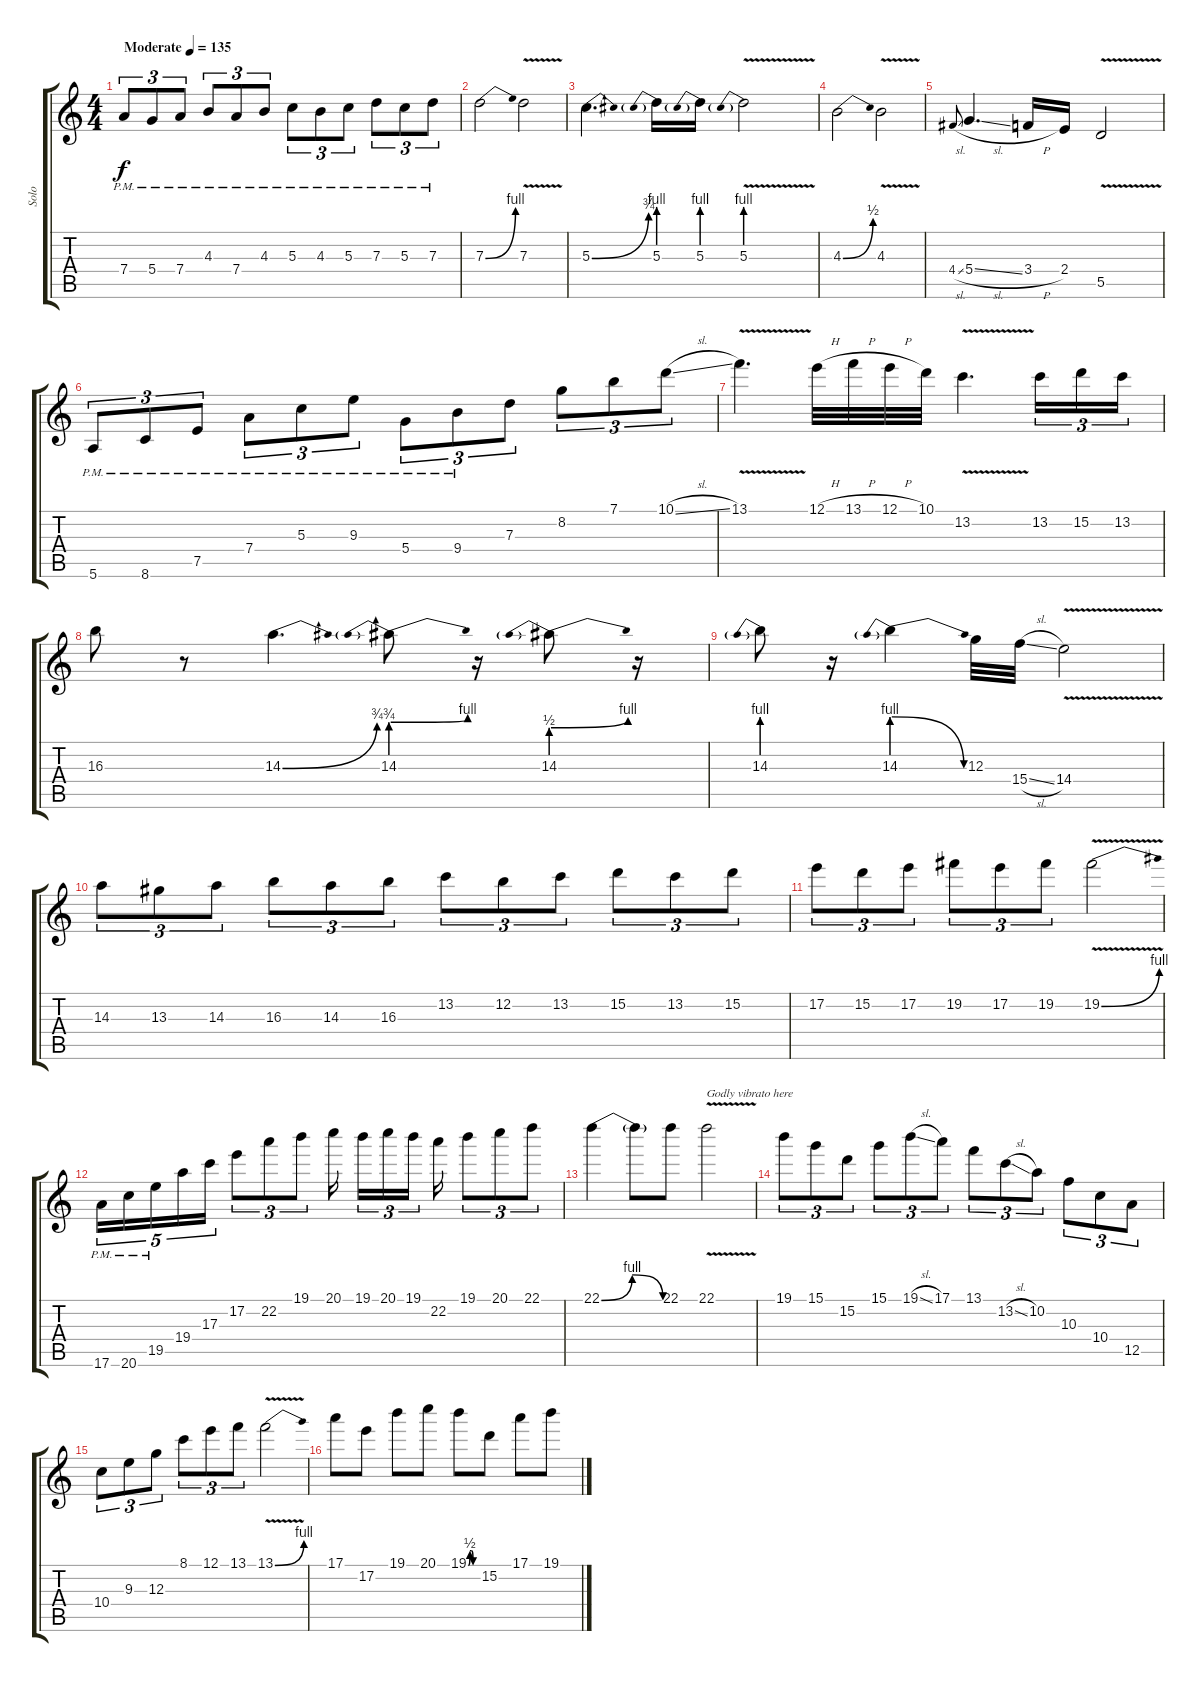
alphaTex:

\track ("Solo" "Solo") {instrument overdrivenguitar}
\staff {score tabs}
\tuning (E4 B3 G3 D3 A2 E2) {hide}
\ts (4 4)
\tempo (135 "Moderate")
\clef g2
\ks c
7.4{pm}.8{tu (3 2) dy f instrument overdrivenguitar} 5.4{pm}.8{tu (3 2)} 7.4{pm}.8{tu (3 2)} 4.3{pm}.8{tu (3 2)} 7.4{pm}.8{tu (3 2)} 4.3{pm}.8{tu (3 2)} 5.3{pm}.8{tu (3 2)} 4.3{pm}.8{tu (3 2)} 5.3{pm}.8{tu (3 2)} 7.3{pm}.8{tu (3 2)} 5.3{pm}.8{tu (3 2)} 7.3{pm}.8{tu (3 2)} |
7.3{be (bend 0 0 60 4)}.2 7.3{v}.2 |
5.3{be (bend 0 0 60 3)}.4{d} 5.3{be (prebend 0 4 60 4)}.16 5.3{be (prebend 0 4 60 4)}.16 5.3{be (prebend 0 4 60 4) v}.2 |
4.3{be (bend 0 0 60 2)}.2 4.3{v}.2 |
4.4{sl}.8{gr onbeat} 5.4{sl}.4{d} 3.4{h}.16 2.4.16 5.5{v}.2 |
5.6{pm}.8{tu (3 2)} 8.6{pm}.8{tu (3 2)} 7.5{pm}.8{tu (3 2)} 7.4{pm}.8{tu (3 2)} 5.3{pm}.8{tu (3 2)} 9.3{pm}.8{tu (3 2)} 5.4{pm}.8{tu (3 2)} 9.4{pm}.8{tu (3 2)} 7.3.8{tu (3 2)} 8.2.8{tu (3 2)} 7.1.8{tu (3 2)} 10.1{sl}.8{tu (3 2)} |
13.1{v}.4{d} 12.1{h}.32 13.1{h}.32 12.1{h}.32 10.1.32 13.2{v}.4{d} 13.2.16{tu (3 2)} 15.2.16{tu (3 2)} 13.2.16{tu (3 2)} |
16.3.8 r.8 14.3{be (bend 0 0 60 3)}.4{d} 14.3{be (prebendbend 0 3 60 4)}.8 r.16 14.3{be (prebendbend 0 2 60 4)}.8 r.16 |
14.3{be (prebend 0 4 60 4)}.8 r.16 14.3{be (prebendrelease 0 4 60 0)}.4 12.3.32 15.4{sl}.32 14.4{v}.2 |
14.3.8{tu (3 2)} 13.3.8{tu (3 2)} 14.3.8{tu (3 2)} 16.3.8{tu (3 2)} 14.3.8{tu (3 2)} 16.3.8{tu (3 2)} 13.2.8{tu (3 2)} 12.2.8{tu (3 2)} 13.2.8{tu (3 2)} 15.2.8{tu (3 2)} 13.2.8{tu (3 2)} 15.2.8{tu (3 2)} |
17.2.8{tu (3 2)} 15.2.8{tu (3 2)} 17.2.8{tu (3 2)} 19.2.8{tu (3 2)} 17.2.8{tu (3 2)} 19.2.8{tu (3 2)} 19.2{be (bend 0 0 60 4) v}.2 |
17.6{pm}.16{tu (5 4)} 20.6{pm}.16{tu (5 4)} 19.5{pm}.16{tu (5 4)} 19.4.16{tu (5 4)} 17.3.16{tu (5 4)} 17.2.8{tu (3 2)} 22.2.8{tu (3 2)} 19.1.8{tu (3 2)} 20.1.16{beam splitsecondary} 19.1.16{tu (3 2)} 20.1.16{tu (3 2)} 19.1.16{tu (3 2) beam splitsecondary} 22.2.16 19.1.8{tu (3 2)} 20.1.8{tu (3 2)} 22.1.8{tu (3 2)} |
22.1{be (bendrelease 0 0 15 4 46 4 60 0)}.4 22.1{t}.8 22.1.8 22.1{v}.2{txt "Godly vibrato here"} |
19.1.8{tu (3 2)} 15.1.8{tu (3 2)} 15.2.8{tu (3 2)} 15.1.8{tu (3 2)} 19.1{sl}.8{tu (3 2)} 17.1.8{tu (3 2)} 13.1.8{tu (3 2)} 13.2{sl}.8{tu (3 2)} 10.2.8{tu (3 2)} 10.3.8{tu (3 2)} 10.4.8{tu (3 2)} 12.5.8{tu (3 2)} |
10.4.8{tu (3 2)} 9.3.8{tu (3 2)} 12.3.8{tu (3 2)} 8.1.8{tu (3 2)} 12.1.8{tu (3 2)} 13.1.8{tu (3 2)} 13.1{be (bend 0 0 60 4) v}.2 |
17.1.8 17.2.8 19.1.8 20.1.8 19.1{be (custom 0 0 10 2 20 2 30 0 60 0)}.8 15.2.8 17.1.8 19.1.8
